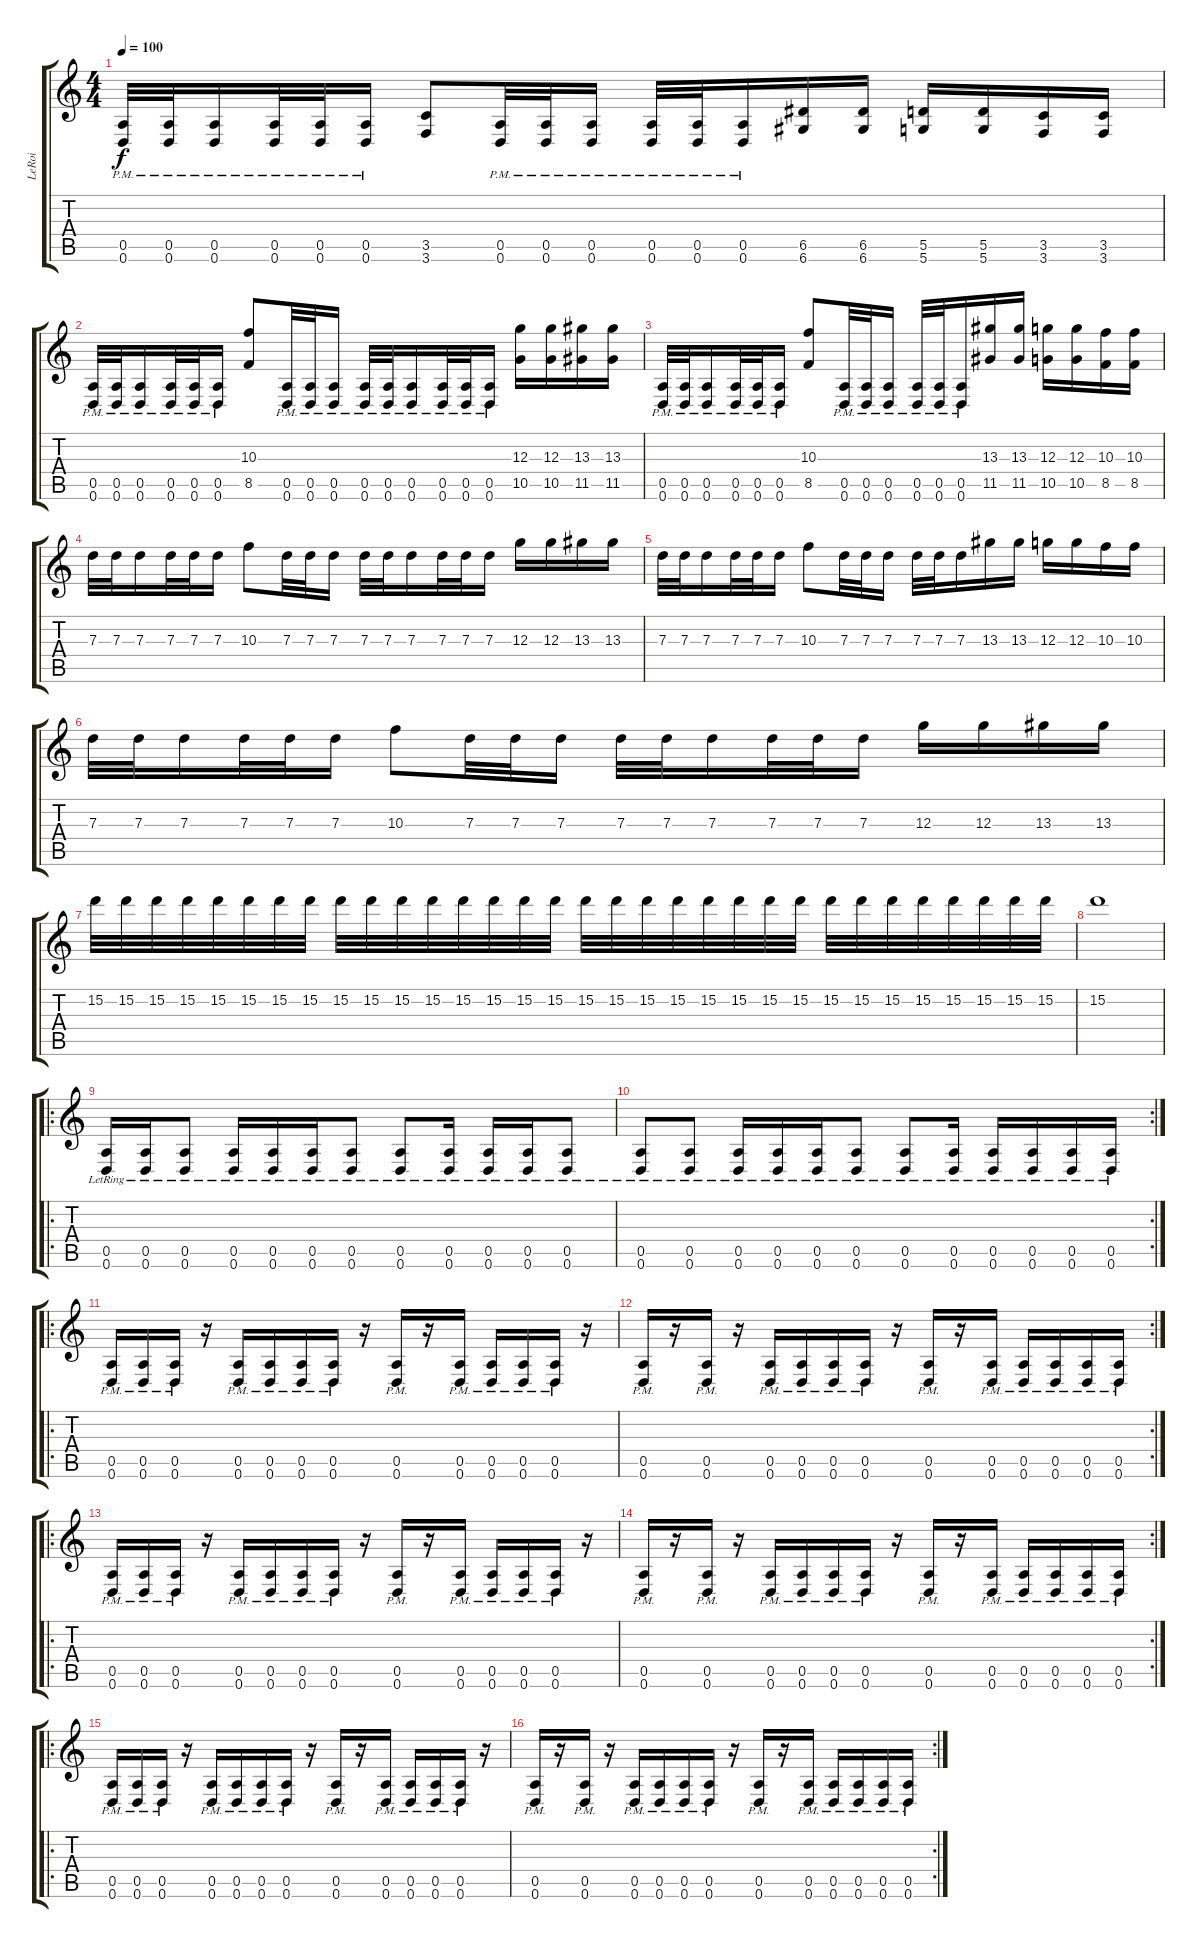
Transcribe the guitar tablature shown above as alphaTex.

\track ("LeRoi" "LeRoi") {instrument distortionguitar}
\staff {score tabs}
\tuning (E4 B3 G3 D3 A2 D2) {hide}
\ts (4 4)
\tempo 100
\clef g2
\ks c
(0.5{pm} 0.6{pm}).32{dy f} (0.5{pm} 0.6{pm}).32 (0.5{pm} 0.6{pm}).16 (0.5{pm} 0.6{pm}).32 (0.5{pm} 0.6{pm}).32 (0.5{pm} 0.6{pm}).16 (3.5 3.6).8 (0.5{pm} 0.6{pm}).32 (0.5{pm} 0.6{pm}).32 (0.5{pm} 0.6{pm}).16 (0.5{pm} 0.6{pm}).32 (0.5{pm} 0.6{pm}).32 (0.5{pm} 0.6{pm}).16 (6.5 6.6).16 (6.5 6.6).16 (5.5 5.6).16 (5.5 5.6).16 (3.5 3.6).16 (3.5 3.6).16 |
(0.5{pm} 0.6{pm}).32 (0.5{pm} 0.6{pm}).32 (0.5{pm} 0.6{pm}).16 (0.5{pm} 0.6{pm}).32 (0.5{pm} 0.6{pm}).32 (0.5{pm} 0.6{pm}).16 (10.3 8.5).8 (0.5{pm} 0.6{pm}).32 (0.5{pm} 0.6{pm}).32 (0.5{pm} 0.6{pm}).16 (0.5{pm} 0.6{pm}).32 (0.5{pm} 0.6{pm}).32 (0.5{pm} 0.6{pm}).16 (0.5{pm} 0.6{pm}).32 (0.5{pm} 0.6{pm}).32 (0.5{pm} 0.6{pm}).16 (12.3 10.5).16 (12.3 10.5).16 (13.3 11.5).16 (13.3 11.5).16 |
(0.5{pm} 0.6{pm}).32 (0.5{pm} 0.6{pm}).32 (0.5{pm} 0.6{pm}).16 (0.5{pm} 0.6{pm}).32 (0.5{pm} 0.6{pm}).32 (0.5{pm} 0.6{pm}).16 (10.3 8.5).8 (0.5{pm} 0.6{pm}).32 (0.5{pm} 0.6{pm}).32 (0.5{pm} 0.6{pm}).16 (0.5{pm} 0.6{pm}).32 (0.5{pm} 0.6{pm}).32 (0.5{pm} 0.6{pm}).16 (13.3 11.5).16 (13.3 11.5).16 (12.3 10.5).16 (12.3 10.5).16 (10.3 8.5).16 (10.3 8.5).16 |
7.3.32 7.3.32 7.3.16 7.3.32 7.3.32 7.3.16 10.3.8 7.3.32 7.3.32 7.3.16 7.3.32 7.3.32 7.3.16 7.3.32 7.3.32 7.3.16 12.3.16 12.3.16 13.3.16 13.3.16 |
7.3.32 7.3.32 7.3.16 7.3.32 7.3.32 7.3.16 10.3.8 7.3.32 7.3.32 7.3.16 7.3.32 7.3.32 7.3.16 13.3.16 13.3.16 12.3.16 12.3.16 10.3.16 10.3.16 |
7.3.32 7.3.32 7.3.16 7.3.32 7.3.32 7.3.16 10.3.8 7.3.32 7.3.32 7.3.16 7.3.32 7.3.32 7.3.16 7.3.32 7.3.32 7.3.16 12.3.16 12.3.16 13.3.16 13.3.16 |
15.2.32 15.2.32 15.2.32 15.2.32 15.2.32 15.2.32 15.2.32 15.2.32 15.2.32 15.2.32 15.2.32 15.2.32 15.2.32 15.2.32 15.2.32 15.2.32 15.2.32 15.2.32 15.2.32 15.2.32 15.2.32 15.2.32 15.2.32 15.2.32 15.2.32 15.2.32 15.2.32 15.2.32 15.2.32 15.2.32 15.2.32 15.2.32 |
15.2.1 |
\ro
(0.5{lr} 0.6{lr}).16{instrument acousticguitarsteel} (0.5{lr} 0.6{lr}).16 (0.5{lr} 0.6{lr}).8 (0.5{lr} 0.6{lr}).16 (0.5{lr} 0.6{lr}).16 (0.5{lr} 0.6{lr}).16 (0.5{lr} 0.6{lr}).8 (0.5{lr} 0.6{lr}).8 (0.5{lr} 0.6{lr}).16 (0.5{lr} 0.6{lr}).16 (0.5{lr} 0.6{lr}).16 (0.5{lr} 0.6{lr}).8 |
\rc 2
(0.5{lr} 0.6{lr}).8 (0.5{lr} 0.6{lr}).8 (0.5{lr} 0.6{lr}).16 (0.5{lr} 0.6{lr}).16 (0.5{lr} 0.6{lr}).16 (0.5{lr} 0.6{lr}).8 (0.5{lr} 0.6{lr}).8 (0.5{lr} 0.6{lr}).16 (0.5{lr} 0.6{lr}).16 (0.5{lr} 0.6{lr}).16 (0.5{lr} 0.6{lr}).16 (0.5{lr} 0.6{lr}).16 |
\ro
(0.5{pm} 0.6{pm}).16{instrument distortionguitar} (0.5{pm} 0.6{pm}).16 (0.5{pm} 0.6{pm}).16 r.16 (0.5{pm} 0.6{pm}).16 (0.5{pm} 0.6{pm}).16 (0.5{pm} 0.6{pm}).16 (0.5{pm} 0.6{pm}).16 r.16 (0.5{pm} 0.6{pm}).16 r.16 (0.5{pm} 0.6{pm}).16 (0.5{pm} 0.6{pm}).16 (0.5{pm} 0.6{pm}).16 (0.5{pm} 0.6{pm}).16 r.16 |
\rc 2
(0.5{pm} 0.6{pm}).16 r.16 (0.5{pm} 0.6{pm}).16 r.16 (0.5{pm} 0.6{pm}).16 (0.5{pm} 0.6{pm}).16 (0.5{pm} 0.6{pm}).16 (0.5{pm} 0.6{pm}).16 r.16 (0.5{pm} 0.6{pm}).16 r.16 (0.5{pm} 0.6{pm}).16 (0.5{pm} 0.6{pm}).16 (0.5{pm} 0.6{pm}).16 (0.5{pm} 0.6{pm}).16 (0.5{pm} 0.6{pm}).16 |
\ro
(0.5{pm} 0.6{pm}).16 (0.5{pm} 0.6{pm}).16 (0.5{pm} 0.6{pm}).16 r.16 (0.5{pm} 0.6{pm}).16 (0.5{pm} 0.6{pm}).16 (0.5{pm} 0.6{pm}).16 (0.5{pm} 0.6{pm}).16 r.16 (0.5{pm} 0.6{pm}).16 r.16 (0.5{pm} 0.6{pm}).16 (0.5{pm} 0.6{pm}).16 (0.5{pm} 0.6{pm}).16 (0.5{pm} 0.6{pm}).16 r.16 |
\rc 2
(0.5{pm} 0.6{pm}).16 r.16 (0.5{pm} 0.6{pm}).16 r.16 (0.5{pm} 0.6{pm}).16 (0.5{pm} 0.6{pm}).16 (0.5{pm} 0.6{pm}).16 (0.5{pm} 0.6{pm}).16 r.16 (0.5{pm} 0.6{pm}).16 r.16 (0.5{pm} 0.6{pm}).16 (0.5{pm} 0.6{pm}).16 (0.5{pm} 0.6{pm}).16 (0.5{pm} 0.6{pm}).16 (0.5{pm} 0.6{pm}).16 |
\ro
(0.5{pm} 0.6{pm}).16 (0.5{pm} 0.6{pm}).16 (0.5{pm} 0.6{pm}).16 r.16 (0.5{pm} 0.6{pm}).16 (0.5{pm} 0.6{pm}).16 (0.5{pm} 0.6{pm}).16 (0.5{pm} 0.6{pm}).16 r.16 (0.5{pm} 0.6{pm}).16 r.16 (0.5{pm} 0.6{pm}).16 (0.5{pm} 0.6{pm}).16 (0.5{pm} 0.6{pm}).16 (0.5{pm} 0.6{pm}).16 r.16 |
\rc 2
(0.5{pm} 0.6{pm}).16 r.16 (0.5{pm} 0.6{pm}).16 r.16 (0.5{pm} 0.6{pm}).16 (0.5{pm} 0.6{pm}).16 (0.5{pm} 0.6{pm}).16 (0.5{pm} 0.6{pm}).16 r.16 (0.5{pm} 0.6{pm}).16 r.16 (0.5{pm} 0.6{pm}).16 (0.5{pm} 0.6{pm}).16 (0.5{pm} 0.6{pm}).16 (0.5{pm} 0.6{pm}).16 (0.5{pm} 0.6{pm}).16
